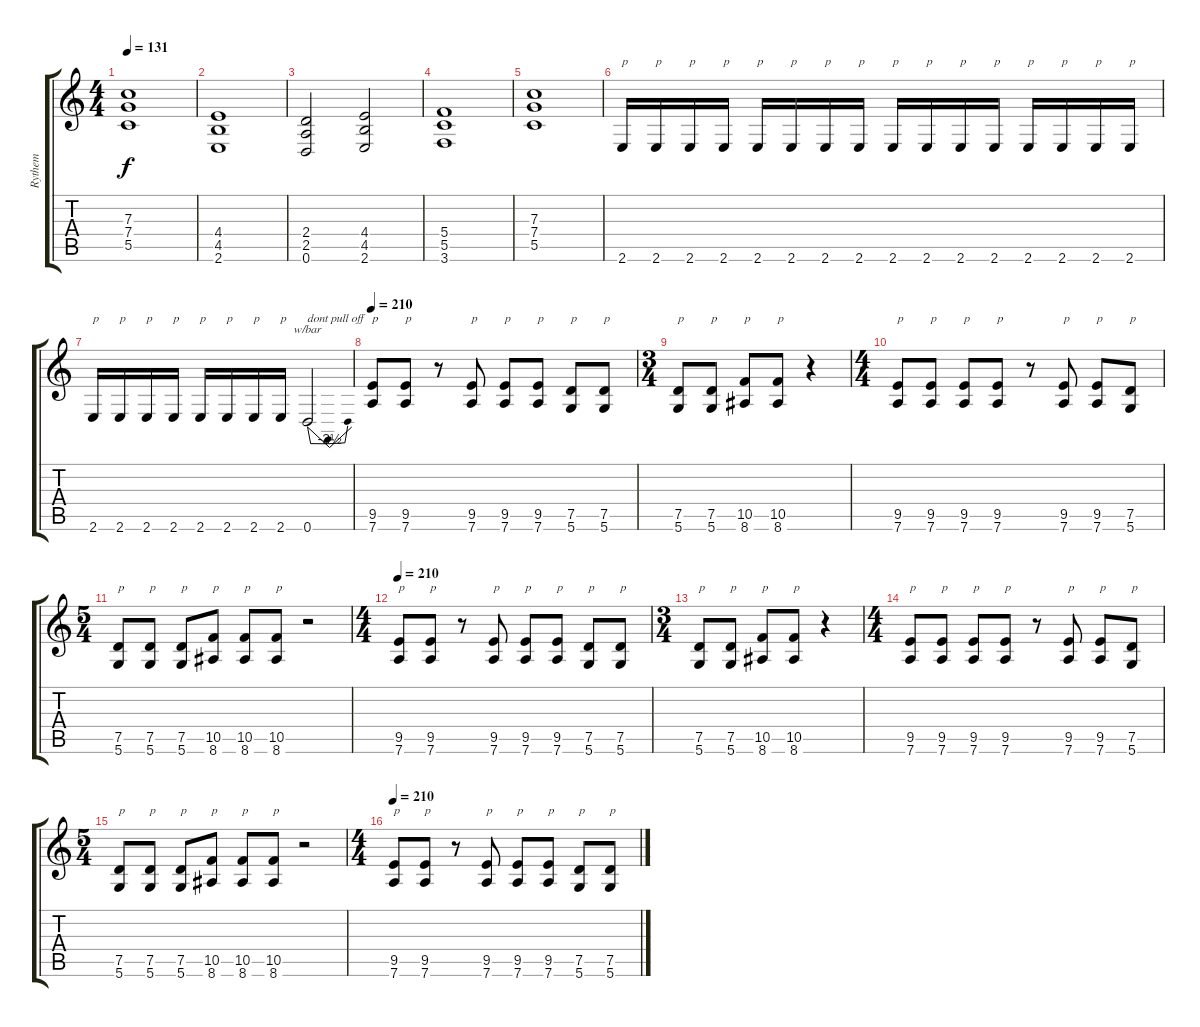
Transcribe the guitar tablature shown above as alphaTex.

\track ("Rythem" "Rythem") {instrument distortionguitar}
\staff {score tabs}
\tuning (D4 A3 F3 C3 G2 D2) {hide}
\ts (4 4)
\tempo 131
\clef g2
\ks c
(7.3 7.4 5.5).1{dy f} |
(4.4 4.5 2.6).1 |
(2.4 2.5 0.6).2 (4.4 4.5 2.6).2 |
(5.4 5.5 3.6).1 |
(7.3 7.4 5.5).1 |
2.6.16{txt "p"} 2.6.16{txt "p"} 2.6.16{txt "p"} 2.6.16{txt "p"} 2.6.16{txt "p"} 2.6.16{txt "p"} 2.6.16{txt "p"} 2.6.16{txt "p"} 2.6.16{txt "p"} 2.6.16{txt "p"} 2.6.16{txt "p"} 2.6.16{txt "p"} 2.6.16{txt "p"} 2.6.16{txt "p"} 2.6.16{txt "p"} 2.6.16{txt "p"} |
2.6.16{txt "p"} 2.6.16{txt "p"} 2.6.16{txt "p"} 2.6.16{txt "p"} 2.6.16{txt "p"} 2.6.16{txt "p"} 2.6.16{txt "p"} 2.6.16{txt "p"} 0.6.2{tbe (dip default 0 0 30 -14 60 0) txt "dont pull off"} |
\tempo 210
(9.5 7.6).8{txt "p"} (9.5 7.6).8{txt "p"} r.8 (9.5 7.6).8{txt "p"} (9.5 7.6).8{txt "p"} (9.5 7.6).8{txt "p"} (7.5 5.6).8{txt "p"} (7.5 5.6).8{txt "p"} |
\ts (3 4)
(7.5 5.6).8{txt "p"} (7.5 5.6).8{txt "p"} (10.5 8.6).8{txt "p"} (10.5 8.6).8{txt "p"} r.4 |
\ts (4 4)
(9.5 7.6).8{txt "p"} (9.5 7.6).8{txt "p"} (9.5 7.6).8{txt "p"} (9.5 7.6).8{txt "p"} r.8 (9.5 7.6).8{txt "p"} (9.5 7.6).8{txt "p"} (7.5 5.6).8{txt "p"} |
\ts (5 4)
(7.5 5.6).8{txt "p"} (7.5 5.6).8{txt "p"} (7.5 5.6).8{txt "p"} (10.5 8.6).8{txt "p"} (10.5 8.6).8{txt "p"} (10.5 8.6).8{txt "p"} r.2 |
\ts (4 4)
\tempo 210
(9.5 7.6).8{txt "p"} (9.5 7.6).8{txt "p"} r.8 (9.5 7.6).8{txt "p"} (9.5 7.6).8{txt "p"} (9.5 7.6).8{txt "p"} (7.5 5.6).8{txt "p"} (7.5 5.6).8{txt "p"} |
\ts (3 4)
(7.5 5.6).8{txt "p"} (7.5 5.6).8{txt "p"} (10.5 8.6).8{txt "p"} (10.5 8.6).8{txt "p"} r.4 |
\ts (4 4)
(9.5 7.6).8{txt "p"} (9.5 7.6).8{txt "p"} (9.5 7.6).8{txt "p"} (9.5 7.6).8{txt "p"} r.8 (9.5 7.6).8{txt "p"} (9.5 7.6).8{txt "p"} (7.5 5.6).8{txt "p"} |
\ts (5 4)
(7.5 5.6).8{txt "p"} (7.5 5.6).8{txt "p"} (7.5 5.6).8{txt "p"} (10.5 8.6).8{txt "p"} (10.5 8.6).8{txt "p"} (10.5 8.6).8{txt "p"} r.2 |
\ts (4 4)
\tempo 210
(9.5 7.6).8{txt "p"} (9.5 7.6).8{txt "p"} r.8 (9.5 7.6).8{txt "p"} (9.5 7.6).8{txt "p"} (9.5 7.6).8{txt "p"} (7.5 5.6).8{txt "p"} (7.5 5.6).8{txt "p"}
